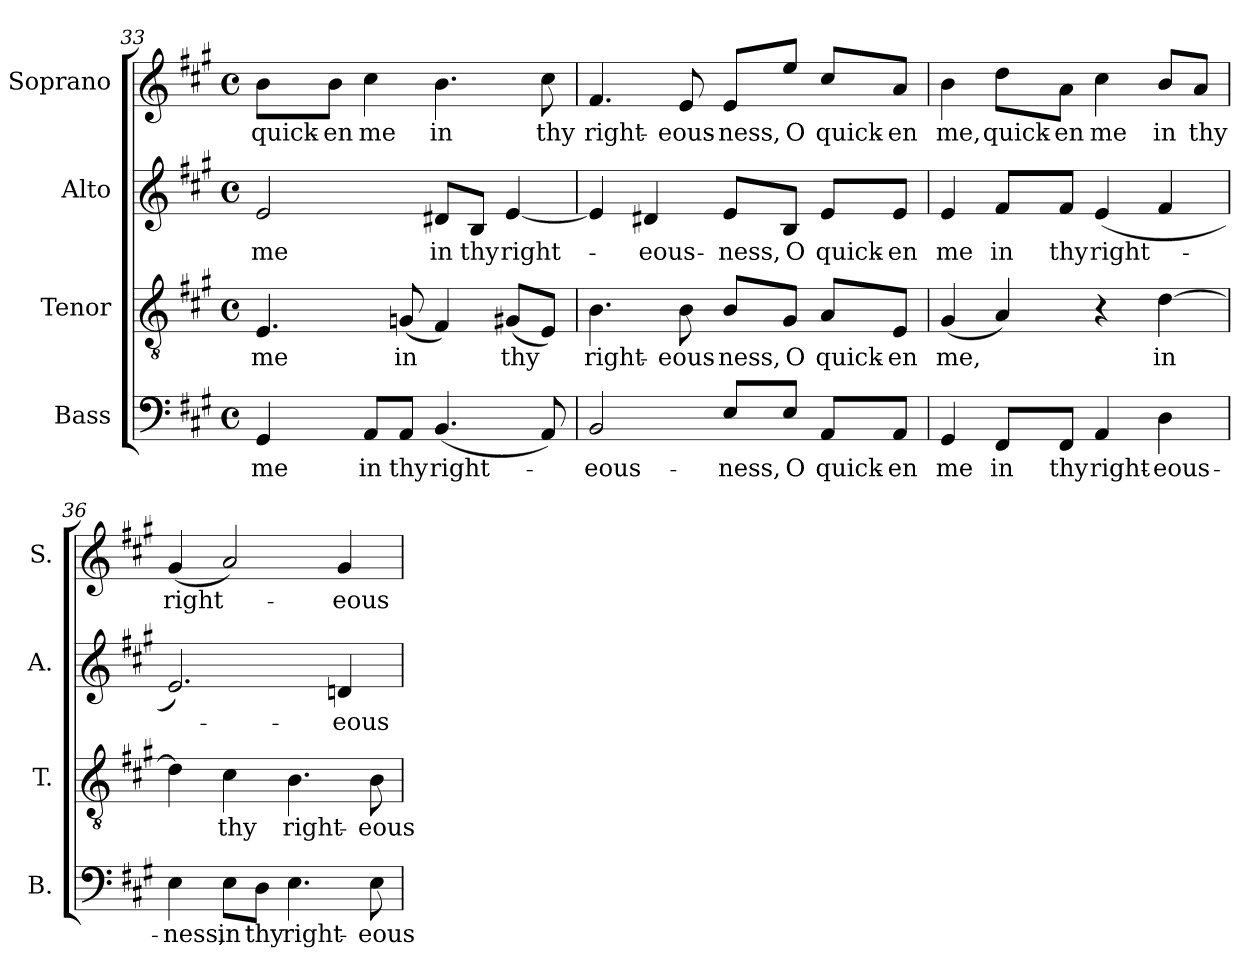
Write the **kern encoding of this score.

**kern	**text	**kern	**text	**kern	**text	**kern	**text
*part4	*part4	*part3	*part3	*part2	*part2	*part1	*part1
*staff4	*staff4	*staff3	*staff3	*staff2	*staff2	*staff1	*staff1
*I"Bass	*	*I"Tenor	*	*I"Alto	*	*I"Soprano	*
*I'B.	*	*I'T.	*	*I'A.	*	*I'S.	*
*clefF4	*	*clefGv2	*	*clefG2	*	*clefG2	*
*	*	*ITrd7c12	*	*	*	*	*
*k[f#c#g#]	*	*k[f#c#g#]	*	*k[f#c#g#]	*	*k[f#c#g#]	*
*A:	*	*A:	*	*A:	*	*A:	*
*M4/4	*	*M4/4	*	*M4/4	*	*M4/4	*
*met(c)	*	*met(c)	*	*met(c)	*	*met(c)	*
=33	=33	=33	=33	=33	=33	=33	=33
!	!LO:LY:b:color=#000000	!	!	!	!	!	!
!	!	!	!LO:LY:b:color=#000000	!	!	!	!
!	!	!	!	!	!LO:LY:b:color=#000000	!	!
!	!	!	!	!	!	!	!LO:LY:b:color=#000000
4GG#i/	me	4.EEi/	me	2ei/	me	8bi\L	quick-
!	!	!	!	!	!	!	!LO:LY:b:color=#000000
.	.	.	.	.	.	8bi\J	-en
!	!LO:LY:b:color=#000000	!	!	!	!	!	!
!	!	!	!	!	!	!	!LO:LY:b:color=#000000
8AAi/L	in	.	.	.	.	4cc#i\	me
!	!LO:LY:b:color=#000000	!	!	!	!	!	!
!	!	!	!LO:LY:b:color=#000000	!	!	!	!
8AAi/J	thy	(8GGni/	in	.	.	.	.
!	!LO:LY:b:color=#000000	!	!	!	!	!	!
!	!	!	!	!	!LO:LY:b:color=#000000	!	!
!	!	!	!	!	!	!	!LO:LY:b:color=#000000
(4.BBi/	right-	4FF#i/)	.	8d#Xi/L	in	4.bi\	in
!	!	!	!	!	!LO:LY:b:color=#000000	!	!
.	.	.	.	8Bi/J	thy	.	.
!	!	!	!LO:LY:b:color=#000000	!	!	!	!
!	!	!	!	!	!LO:LY:b:color=#000000	!	!
.	.	(8GG#Xi/L	thy	[4ei/	right-	.	.
!	!	!	!	!	!	!	!LO:LY:b:color=#000000
8AAi/)	.	8EEi/J)	.	.	.	8cc#i\	thy
!!LO:LB:g=z
=34	=34	=34	=34	=34	=34	=34	=34
!	!LO:LY:b:color=#000000	!	!	!	!	!	!
!	!	!	!LO:LY:b:color=#000000	!	!	!	!
!	!	!	!	!	!	!	!LO:LY:b:color=#000000
2BBi/	-eous-	4.BBi\	right-	4ei/]	.	4.f#i/	right-
!	!	!	!	!	!LO:LY:b:color=#000000	!	!
.	.	.	.	4d#Xi/	-eous-	.	.
!	!	!	!LO:LY:b:color=#000000	!	!	!	!
!	!	!	!	!	!	!	!LO:LY:b:color=#000000
.	.	8BBi\	-eous-	.	.	8ei/	-eous-
!	!LO:LY:b:color=#000000	!	!	!	!	!	!
!	!	!	!LO:LY:b:color=#000000	!	!	!	!
!	!	!	!	!	!LO:LY:b:color=#000000	!	!
!	!	!	!	!	!	!	!LO:LY:b:color=#000000
8Ei/L	-ness,	8BBi/L	-ness,	8ei/L	-ness,	8ei/L	-ness,
!	!LO:LY:b:color=#000000	!	!	!	!	!	!
!	!	!	!LO:LY:b:color=#000000	!	!	!	!
!	!	!	!	!	!LO:LY:b:color=#000000	!	!
!	!	!	!	!	!	!	!LO:LY:b:color=#000000
8Ei/J	O	8GG#i/J	O	8Bi/J	O	8eei/J	O
!	!LO:LY:b:color=#000000	!	!	!	!	!	!
!	!	!	!LO:LY:b:color=#000000	!	!	!	!
!	!	!	!	!	!LO:LY:b:color=#000000	!	!
!	!	!	!	!	!	!	!LO:LY:b:color=#000000
8AAi/L	quick-	8AAi/L	quick-	8ei/L	quick-	8cc#i/L	quick-
!	!LO:LY:b:color=#000000	!	!	!	!	!	!
!	!	!	!LO:LY:b:color=#000000	!	!	!	!
!	!	!	!	!	!LO:LY:b:color=#000000	!	!
!	!	!	!	!	!	!	!LO:LY:b:color=#000000
8AAi/J	-en	8EEi/J	-en	8ei/J	-en	8ai/J	-en
=35	=35	=35	=35	=35	=35	=35	=35
!	!LO:LY:b:color=#000000	!	!	!	!	!	!
!	!	!	!LO:LY:b:color=#000000	!	!	!	!
!	!	!	!	!	!LO:LY:b:color=#000000	!	!
!	!	!	!	!	!	!	!LO:LY:b:color=#000000
4GG#i/	me	(4GG#i/	me,	4ei/	me	4bi\	me,
!	!LO:LY:b:color=#000000	!	!	!	!	!	!
!	!	!	!	!	!LO:LY:b:color=#000000	!	!
!	!	!	!	!	!	!	!LO:LY:b:color=#000000
8FF#i/L	in	4AAi/)	.	8f#i/L	in	8ddi\L	quick-
!	!LO:LY:b:color=#000000	!	!	!	!	!	!
!	!	!	!	!	!LO:LY:b:color=#000000	!	!
!	!	!	!	!	!	!	!LO:LY:b:color=#000000
8FF#i/J	thy	.	.	8f#i/J	thy	8ai\J	-en
!	!LO:LY:b:color=#000000	!	!	!	!	!	!
!	!	!	!	!	!LO:LY:b:color=#000000	!	!
!	!	!	!	!	!	!	!LO:LY:b:color=#000000
4AAi/	right-	4r	.	(4ei/	right-	4cc#i\	me
!	!LO:LY:b:color=#000000	!	!	!	!	!	!
!	!	!	!LO:LY:b:color=#000000	!	!	!	!
!	!	!	!	!	!	!	!LO:LY:b:color=#000000
4Di\	-eous-	[4Di\	in	4f#i/	.	8bi/L	in
!	!	!	!	!	!	!	!LO:LY:b:color=#000000
.	.	.	.	.	.	8ai/J	thy
=36	=36	=36	=36	=36	=36	=36	=36
!	!LO:LY:b:color=#000000	!	!	!	!	!	!
!	!	!	!	!	!	!	!LO:LY:b:color=#000000
4Ei\	-ness,	4Di\]	.	2.ei/)	.	(4g#i/	right-
!	!LO:LY:b:color=#000000	!	!	!	!	!	!
!	!	!	!LO:LY:b:color=#000000	!	!	!	!
8Ei\L	in	4C#i\	thy	.	.	2ai/)	.
!	!LO:LY:b:color=#000000	!	!	!	!	!	!
8Di\J	thy	.	.	.	.	.	.
!	!LO:LY:b:color=#000000	!	!	!	!	!	!
!	!	!	!LO:LY:b:color=#000000	!	!	!	!
4.Ei\	right-	4.BBi\	right-	.	.	.	.
!	!	!	!	!	!LO:LY:b:color=#000000	!	!
!	!	!	!	!	!	!	!LO:LY:b:color=#000000
.	.	.	.	4dni/	-eous-	4g#i/	-eous-
!	!LO:LY:b:color=#000000	!	!	!	!	!	!
!	!	!	!LO:LY:b:color=#000000	!	!	!	!
8Ei\	-eous-	8BBi\	-eous	.	.	.	.
=	=	=	=	=	=	=	=
*-	*-	*-	*-	*-	*-	*-	*-
